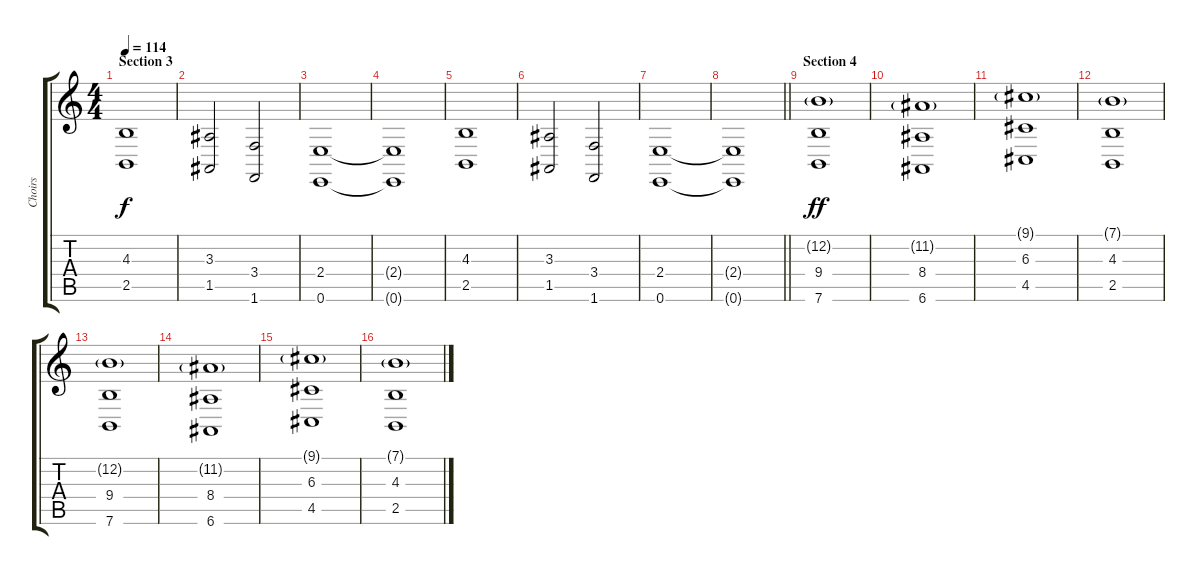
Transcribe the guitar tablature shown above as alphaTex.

\track ("Choirs" "Choirs") {instrument choiraahs}
\staff {score tabs}
\tuning (E4 B3 G3 D3 A2 E2) {hide}
\ts (4 4)
\section ("" "Section 3")
\tempo 114
\clef g2
\ks c
(4.3 2.5).1{dy f} |
(3.3 1.5).2 (3.4 1.6).2 |
(2.4 0.6).1 |
(2.4{t} 0.6{t}).1 |
(4.3 2.5).1 |
(3.3 1.5).2 (3.4 1.6).2 |
(2.4 0.6).1 |
\barLineRight lightlight
(2.4{t} 0.6{t}).1 |
\section ("" "Section 4")
(12.2{g} 9.4 7.6).1{dy ff} |
(11.2{g} 8.4 6.6).1 |
(9.1{g} 6.3 4.5).1 |
(7.1{g} 4.3 2.5).1 |
(12.2{g} 9.4 7.6).1 |
(11.2{g} 8.4 6.6).1 |
(9.1{g} 6.3 4.5).1 |
(7.1{g} 4.3 2.5).1
